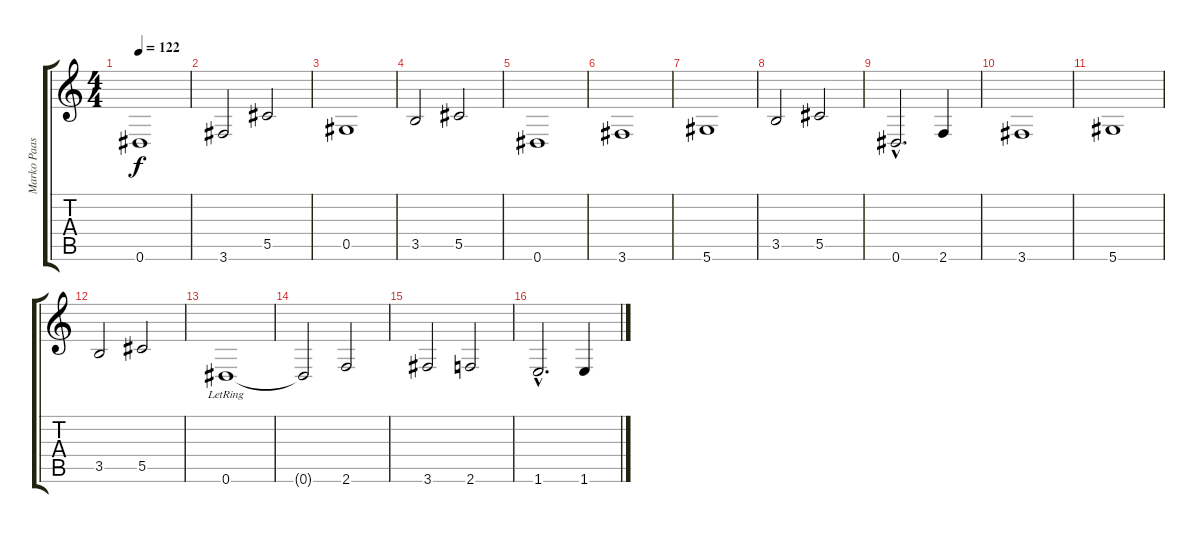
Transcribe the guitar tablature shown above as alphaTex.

\track ("Marko Paasikoski" "Marko Paas") {instrument electricbassfinger}
\staff {score tabs}
\tuning (Eb4 Bb3 Gb3 Db3 Ab2 Eb2) {hide}
\ts (4 4)
\tempo 122
\clef g2
\ks c
0.6.1{dy f} |
3.6.2 5.5.2 |
0.5.1 |
3.5.2 5.5.2 |
0.6.1 |
3.6.1 |
5.6.1 |
3.5.2 5.5.2 |
0.6{hac}.2{d} 2.6.4 |
3.6.1 |
5.6.1 |
3.5.2 5.5.2 |
0.6{lr}.1 |
0.6{t}.2 2.6.2 |
3.6.2 2.6.2 |
1.6{hac}.2{d} 1.6.4
